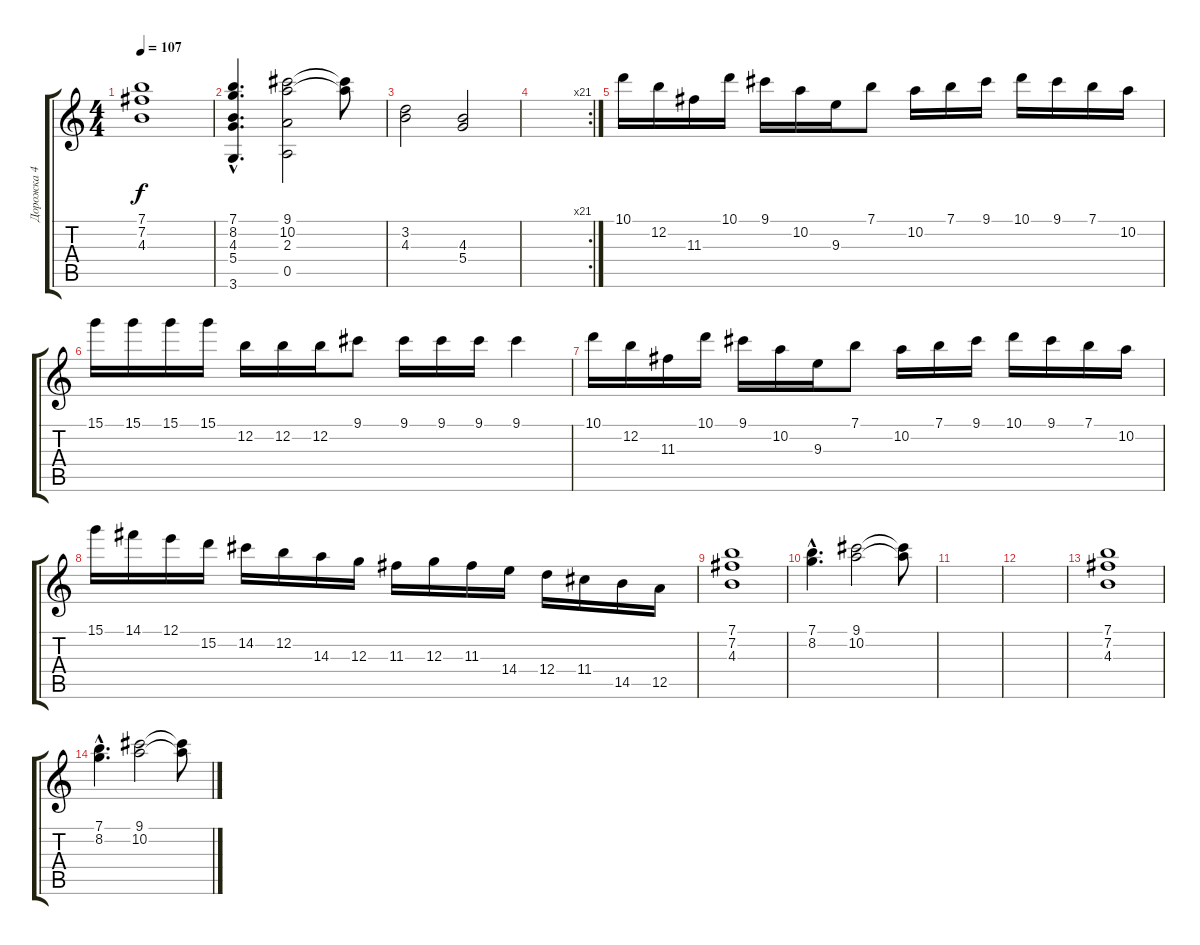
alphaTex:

\track ("Дорожка 4" "Дорожка 4") {instrument overdrivenguitar}
\staff {score tabs}
\tuning (E4 B3 G3 D3 A2 E2) {hide}
\ts (4 4)
\tempo 107
\clef g2
\ks c
(7.1 7.2 4.3).1{dy f} |
(7.1{hac} 8.2{hac} 4.3{hac} 5.4{hac} 3.6{hac}).4{d} (9.1 10.2 2.3 0.5).2 (9.1{t} 10.2{t}).8 |
(3.2 4.3).2 (4.3 5.4).2 |
\rc 21
|
10.1.16 12.2.16 11.3.16 10.1.16 9.1.16 10.2.16 9.3.16 7.1.8 10.2.16 7.1.16 9.1.16 10.1.16 9.1.16 7.1.16 10.2.16 |
15.1.16 15.1.16 15.1.16 15.1.16 12.2.16 12.2.16 12.2.16 9.1.8 9.1.16 9.1.16 9.1.16 9.1.4 |
10.1.16 12.2.16 11.3.16 10.1.16 9.1.16 10.2.16 9.3.16 7.1.8 10.2.16 7.1.16 9.1.16 10.1.16 9.1.16 7.1.16 10.2.16 |
15.1.16 14.1.16 12.1.16 15.2.16 14.2.16 12.2.16 14.3.16 12.3.16 11.3.16 12.3.16 11.3.16 14.4.16 12.4.16 11.4.16 14.5.16 12.5.16 |
(7.1 7.2 4.3).1 |
(7.1{hac} 8.2{hac}).4{d} (9.1 10.2).2 (9.1{t} 10.2{t}).8 |
|
|
(7.1 7.2 4.3).1 |
(7.1{hac} 8.2{hac}).4{d} (9.1 10.2).2 (9.1{t} 10.2{t}).8
